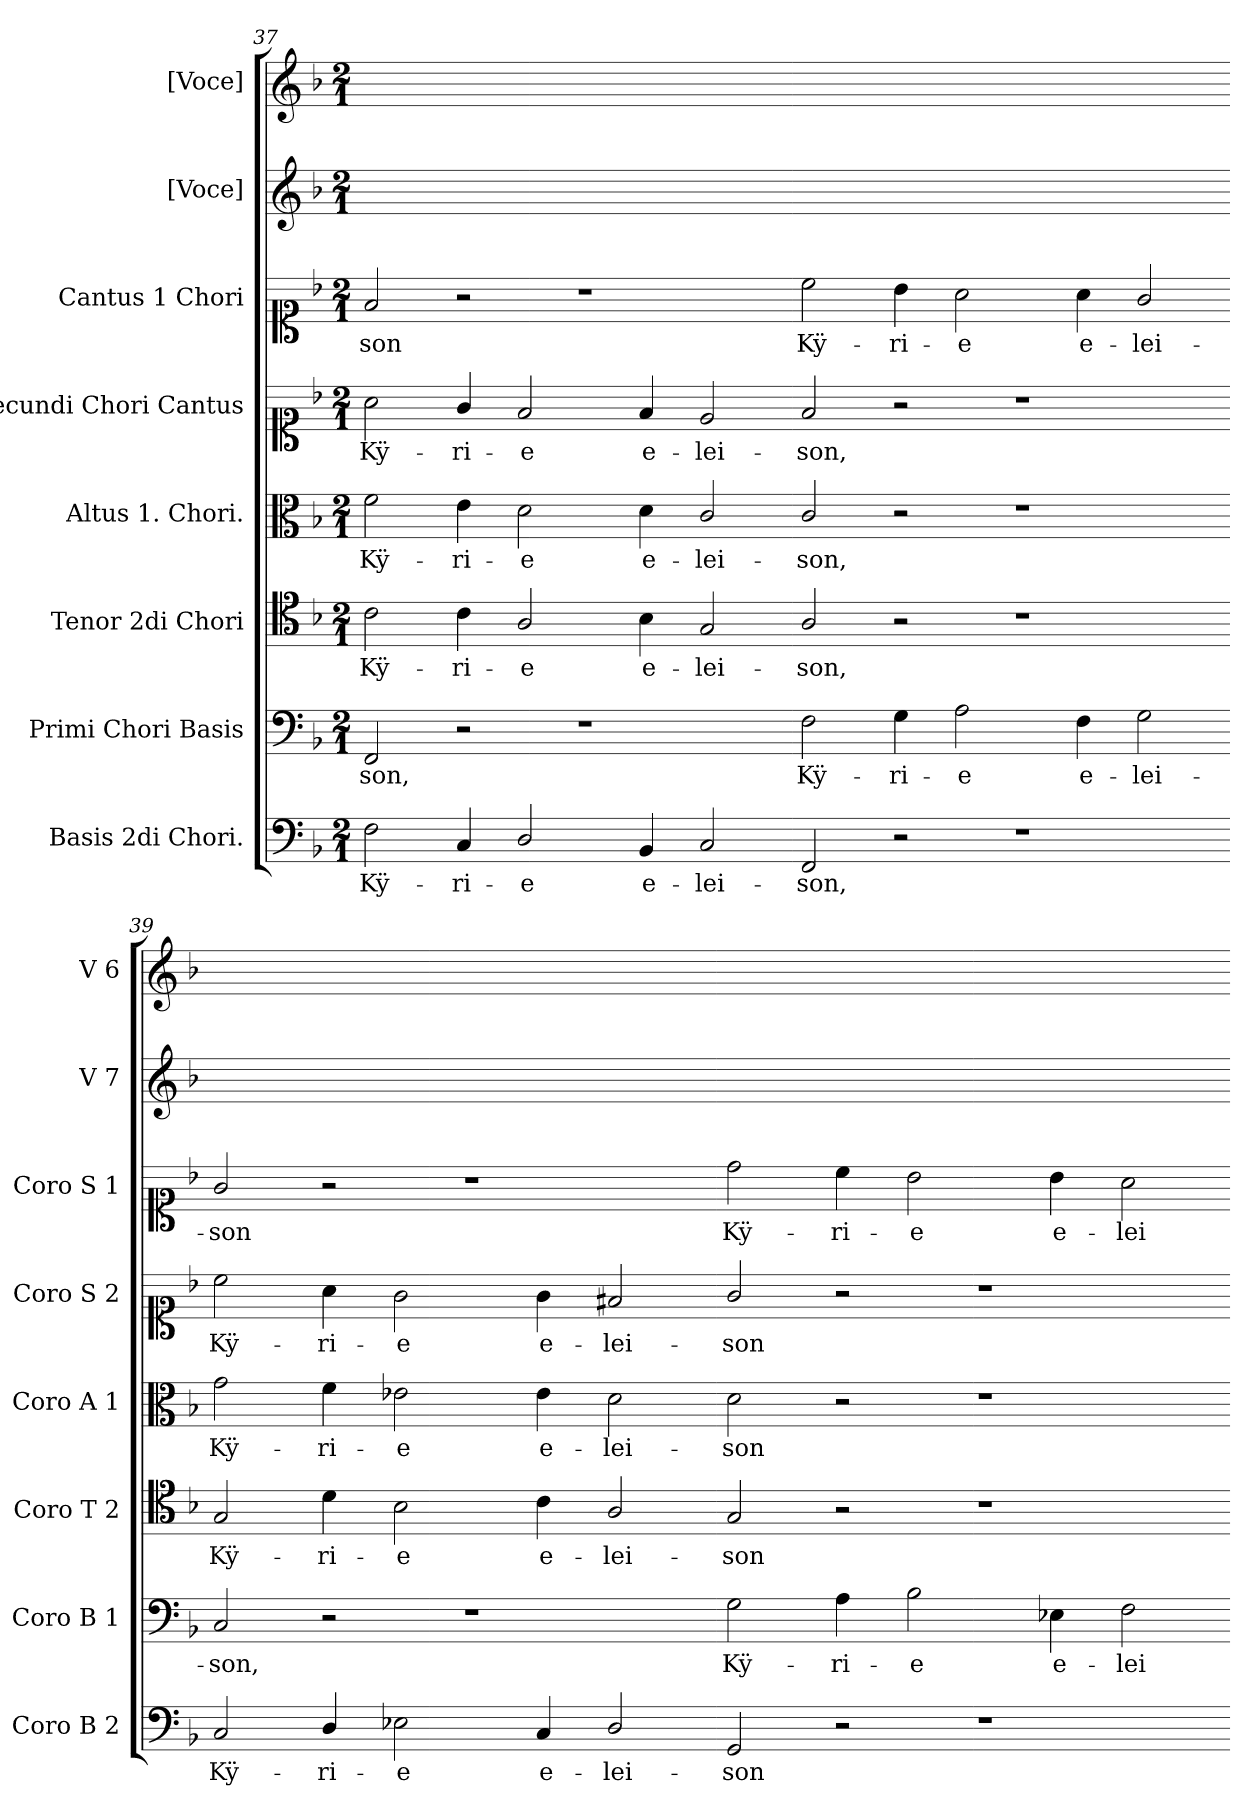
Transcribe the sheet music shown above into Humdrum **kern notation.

**kern	**text	**kern	**text	**kern	**text	**kern	**text	**kern	**text	**kern	**text	**kern	**kern
*part8	*part8	*part7	*part7	*part6	*part6	*part5	*part5	*part4	*part4	*part3	*part3	*part2	*part1
*staff8	*staff8	*staff7	*staff7	*staff6	*staff6	*staff5	*staff5	*staff4	*staff4	*staff3	*staff3	*staff2	*staff1
*I"Basis 2di Chori.	*	*I"Primi Chori Basis	*	*I"Tenor 2di Chori	*	*I"Altus 1. Chori.	*	*I"Secundi Chori Cantus	*	*I"Cantus 1 Chori	*	*I"[Voce]	*I"[Voce]
*I'Coro B 2	*	*I'Coro B 1	*	*I'Coro T 2	*	*I'Coro A 1	*	*I'Coro S 2	*	*I'Coro S 1	*	*I'V 7	*I'V 6
*clefF4	*	*clefF4	*	*clefC4	*	*clefC3	*	*clefC1	*	*clefC1	*	*clefG2	*clefG2
*k[b-]	*	*k[b-]	*	*k[b-]	*	*k[b-]	*	*k[b-]	*	*k[b-]	*	*k[b-]	*k[b-]
*	*	*	*	*	*	*	*	*	*	*	*	*F:	*F:
*M2/1	*	*M2/1	*	*M2/1	*	*M2/1	*	*M2/1	*	*M2/1	*	*M2/1	*M2/1
=37	=37	=37	=37	=37	=37	=37	=37	=37	=37	=37	=37	=37	=37
!	!LO:LY:color=red	!	!	!	!LO:LY:color=red	!	!LO:LY:color=red	!	!LO:LY:color=red	!	!LO:LY:color=red	!	!
2F\	Kÿ-	2FF/	-son,	2c\	Kÿ-	2f\	Kÿ-	2a\	Kÿ-	2f/	-son	0ryy	0ryy
!	!LO:LY:color=red	!	!	!	!LO:LY:color=red	!	!LO:LY:color=red	!	!LO:LY:color=red	!	!	!	!
4C/	-ri-	2r	.	4c\	-ri-	4e\	-ri-	4g/	-ri-	2r	.	.	.
!	!LO:LY:color=red	!	!	!	!LO:LY:color=red	!	!LO:LY:color=red	!	!LO:LY:color=red	!	!	!	!
2D/	-e	.	.	2A/	-e	2d\	-e	2f/	-e	.	.	.	.
.	.	1r	.	.	.	.	.	.	.	1r	.	.	.
!	!	!	!	!	!LO:LY:color=red	!	!	!	!	!	!	!	!
4BB-/	e-	.	.	4B-\	e-	4d\	e-	4f/	e-	.	.	.	.
!	!	!	!	!	!LO:LY:color=red	!	!	!	!	!	!	!	!
2C/	-lei-	.	.	2G/	-lei-	2c/	-lei-	2e/	-lei-	.	.	.	.
=38-	=38-	=38-	=38-	=38-	=38-	=38-	=38-	=38-	=38-	=38-	=38-	=38-	=38-
!	!	!	!	!	!LO:LY:color=red	!	!	!	!	!	!LO:LY:i	!	!
2FF/	-son,	2F\	Kÿ-	2A/	-son,	2c/	-son,	2f/	-son,	2cc\	Kÿ-	0ryy	0ryy
!	!	!	!	!	!	!	!	!	!	!	!LO:LY:i	!	!
2r	.	4G\	-ri-	2r	.	2r	.	2r	.	4b-\	-ri-	.	.
!	!	!	!	!	!	!	!	!	!	!	!LO:LY:i	!	!
.	.	2A\	-e	.	.	.	.	.	.	2a\	-e	.	.
1r	.	.	.	1r	.	1r	.	1r	.	.	.	.	.
!	!	!	!	!	!	!	!	!	!	!	!LO:LY:i	!	!
.	.	4F\	e-	.	.	.	.	.	.	4a\	e-	.	.
!	!	!	!	!	!	!	!	!	!	!	!LO:LY:i	!	!
.	.	2G\	-lei-	.	.	.	.	.	.	2g/	-lei-	.	.
=39-	=39-	=39-	=39-	=39-	=39-	=39-	=39-	=39-	=39-	=39-	=39-	=39-	=39-
!	!LO:LY:i	!	!	!	!LO:LY:i	!	!LO:LY:i	!	!LO:LY:i	!	!LO:LY:i	!	!
2C/	Kÿ-	2C/	-son,	2G/	Kÿ-	2g\	Kÿ-	2cc\	Kÿ-	2g/	-son	0ryy	0ryy
!	!LO:LY:i	!	!	!	!LO:LY:i	!	!LO:LY:i	!	!LO:LY:i	!	!	!	!
4D/	-ri-	2r	.	4d\	-ri-	4f\	-ri-	4a\	-ri-	2r	.	.	.
!	!LO:LY:i	!	!	!	!LO:LY:i	!	!LO:LY:i	!	!LO:LY:i	!	!	!	!
2E-X\	-e	.	.	2B-\	-e	2e-X\	-e	2g\	-e	.	.	.	.
.	.	1r	.	.	.	.	.	.	.	1r	.	.	.
!	!LO:LY:i	!	!	!	!LO:LY:i	!	!LO:LY:i	!	!LO:LY:i	!	!	!	!
4C/	e-	.	.	4c\	e-	4e-\	e-	4g\	e-	.	.	.	.
!	!LO:LY:i	!	!	!	!LO:LY:i	!	!LO:LY:i	!	!LO:LY:i	!	!	!	!
2D/	-lei-	.	.	2A/	-lei-	2d\	-lei-	2f#X/	-lei-	.	.	.	.
=40-	=40-	=40-	=40-	=40-	=40-	=40-	=40-	=40-	=40-	=40-	=40-	=40-	=40-
!	!LO:LY:i	!	!LO:LY:i	!	!LO:LY:i	!	!LO:LY:i	!	!LO:LY:i	!	!	!	!
2GG/	-son	2G\	Kÿ-	2G/	-son	2d\	-son	2g/	-son	2dd\	Kÿ-	0ryy	0ryy
!	!	!	!LO:LY:i	!	!	!	!	!	!	!	!	!	!
2r	.	4A\	-ri-	2r	.	2r	.	2r	.	4cc\	-ri-	.	.
!	!	!	!LO:LY:i	!	!	!	!	!	!	!	!	!	!
.	.	2B-\	-e	.	.	.	.	.	.	2b-\	-e	.	.
1r	.	.	.	1r	.	1r	.	1r	.	.	.	.	.
!	!	!	!LO:LY:i	!	!	!	!	!	!	!	!	!	!
.	.	4E-X\	e-	.	.	.	.	.	.	4b-\	e-	.	.
!	!	!	!LO:LY:i	!	!	!	!	!	!	!	!	!	!
.	.	2F\	-lei-	.	.	.	.	.	.	2a\	-lei-	.	.
=-	=-	=-	=-	=-	=-	=-	=-	=-	=-	=-	=-	=-	=-
*-	*-	*-	*-	*-	*-	*-	*-	*-	*-	*-	*-	*-	*-
